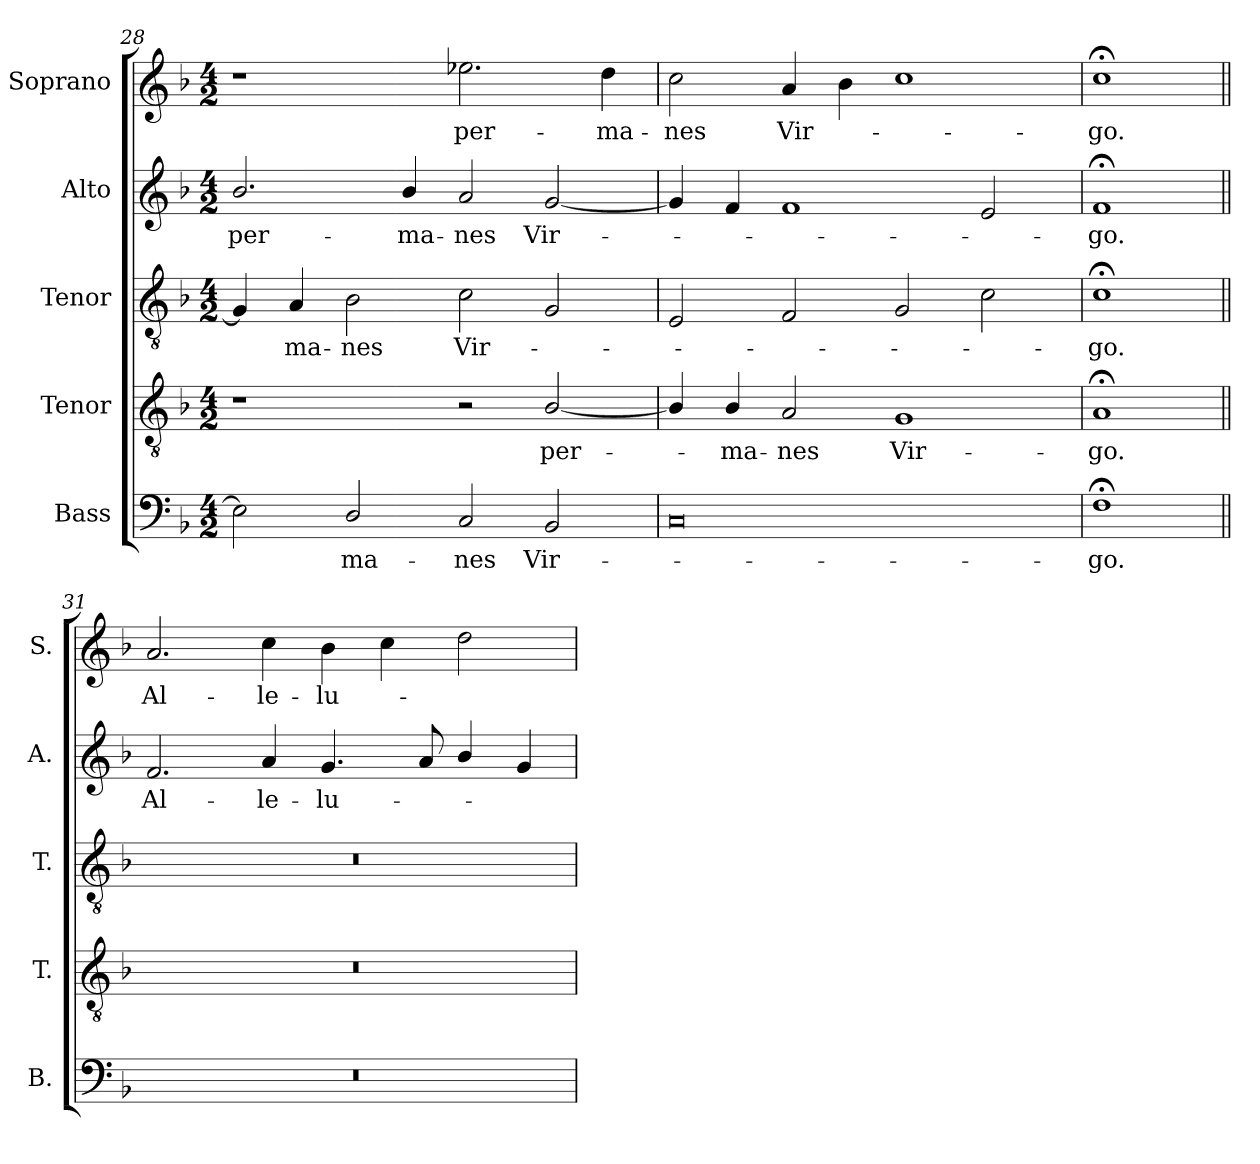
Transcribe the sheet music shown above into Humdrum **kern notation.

**kern	**text	**kern	**text	**kern	**text	**kern	**text	**kern	**text
*part5	*part5	*part4	*part4	*part3	*part3	*part2	*part2	*part1	*part1
*staff5	*staff5	*staff4	*staff4	*staff3	*staff3	*staff2	*staff2	*staff1	*staff1
*I"Bass	*	*I"Tenor	*	*I"Tenor	*	*I"Alto	*	*I"Soprano	*
*I'B.	*	*I'T.	*	*I'T.	*	*I'A.	*	*I'S.	*
*clefF4	*	*clefGv2	*	*clefGv2	*	*clefG2	*	*clefG2	*
*	*	*ITrd7c12	*	*ITrd7c12	*	*	*	*	*
*k[b-]	*	*k[b-]	*	*k[b-]	*	*k[b-]	*	*k[b-]	*
*F:	*	*F:	*	*F:	*	*F:	*	*F:	*
*M4/2	*	*M4/2	*	*M4/2	*	*M4/2	*	*M4/2	*
=28	=28	=28	=28	=28	=28	=28	=28	=28	=28
!	!	!	!	!	!	!	!LO:LY:b:color=#000000	!	!
2E-i\]	.	1r	.	4GGi/]	.	2.b-i/	per-	1r	.
!	!	!	!	!	!LO:LY:b:color=#000000	!	!	!	!
.	.	.	.	4AAi/	-ma-	.	.	.	.
!	!LO:LY:b:color=#000000	!	!	!	!	!	!	!	!
!	!	!	!	!	!LO:LY:b:color=#000000	!	!	!	!
2Di/	-ma-	.	.	2BB-i\	-nes	.	.	.	.
!	!	!	!	!	!	!	!LO:LY:b:color=#000000	!	!
.	.	.	.	.	.	4b-i/	-ma-	.	.
!	!LO:LY:b:color=#000000	!	!	!	!	!	!	!	!
!	!	!	!	!	!LO:LY:b:color=#000000	!	!	!	!
!	!	!	!	!	!	!	!LO:LY:b:color=#000000	!	!
!	!	!	!	!	!	!	!	!	!LO:LY:b:color=#000000
2Ci/	-nes	2r	.	2Ci\	Vir-	2ai/	-nes	2.ee-Xi\	per-
!	!LO:LY:b:color=#000000	!	!	!	!	!	!	!	!
!	!	!	!LO:LY:b:color=#000000	!	!	!	!	!	!
!	!	!	!	!	!	!	!LO:LY:b:color=#000000	!	!
2BB-i/	Vir-	[2BB-i/	per-	2GGi/	.	[2gi/	Vir-	.	.
!	!	!	!	!	!	!	!	!	!LO:LY:b:color=#000000
.	.	.	.	.	.	.	.	4ddi\	-ma-
=29	=29	=29	=29	=29	=29	=29	=29	=29	=29
!	!	!	!	!	!	!	!	!	!LO:LY:b:color=#000000
0Ci	.	4BB-i/]	.	2EEi/	.	4gi/]	.	2cci\	-nes
!	!	!	!LO:LY:b:color=#000000	!	!	!	!	!	!
.	.	4BB-i/	-ma-	.	.	4fi/	.	.	.
!	!	!	!LO:LY:b:color=#000000	!	!	!	!	!	!
!	!	!	!	!	!	!	!	!	!LO:LY:b:color=#000000
.	.	2AAi/	-nes	2FFi/	.	1fi	.	4ai/	Vir-
.	.	.	.	.	.	.	.	4b-i\	.
!	!	!	!LO:LY:b:color=#000000	!	!	!	!	!	!
.	.	1GGi	Vir-	2GGi/	.	.	.	1cci	.
.	.	.	.	2Ci\	.	2ei/	.	.	.
=30	=30	=30	=30	=30	=30	=30	=30	=30	=30
!	!LO:LY:b:color=#000000	!	!	!	!	!	!	!	!
!	!	!	!LO:LY:b:color=#000000	!	!	!	!	!	!
!	!	!	!	!	!LO:LY:b:color=#000000	!	!	!	!
!	!	!	!	!	!	!	!LO:LY:b:color=#000000	!	!
!	!	!	!	!	!	!	!	!	!LO:LY:b:color=#000000
1F;i	-go.	1AA;i	-go.	1C;i	-go.	1f;i	-go.	1cc;i	-go.
!!LO:LB:g=z
=31||	=31||	=31||	=31||	=31||	=31||	=31||	=31||	=31||	=31||
!LO:N:vis=1	!	!LO:N:vis=1	!	!LO:N:vis=1	!	!	!	!	!
!	!	!	!	!	!	!	!LO:LY:b:color=#000000	!	!
!	!	!	!	!	!	!	!	!	!LO:LY:b:color=#000000
0r	.	0r	.	0r	.	2.fi/	Al-	2.ai/	Al-
!	!	!	!	!	!	!	!LO:LY:b:color=#000000	!	!
!	!	!	!	!	!	!	!	!	!LO:LY:b:color=#000000
.	.	.	.	.	.	4ai/	-le-	4cci\	-le-
!	!	!	!	!	!	!	!LO:LY:b:color=#000000	!	!
!	!	!	!	!	!	!	!	!	!LO:LY:b:color=#000000
.	.	.	.	.	.	4.gi/	-lu-	4b-i\	-lu-
.	.	.	.	.	.	.	.	4cci\	.
.	.	.	.	.	.	8ai/	.	.	.
.	.	.	.	.	.	4b-i/	.	2ddi\	.
.	.	.	.	.	.	4gi/	.	.	.
=	=	=	=	=	=	=	=	=	=
*-	*-	*-	*-	*-	*-	*-	*-	*-	*-
